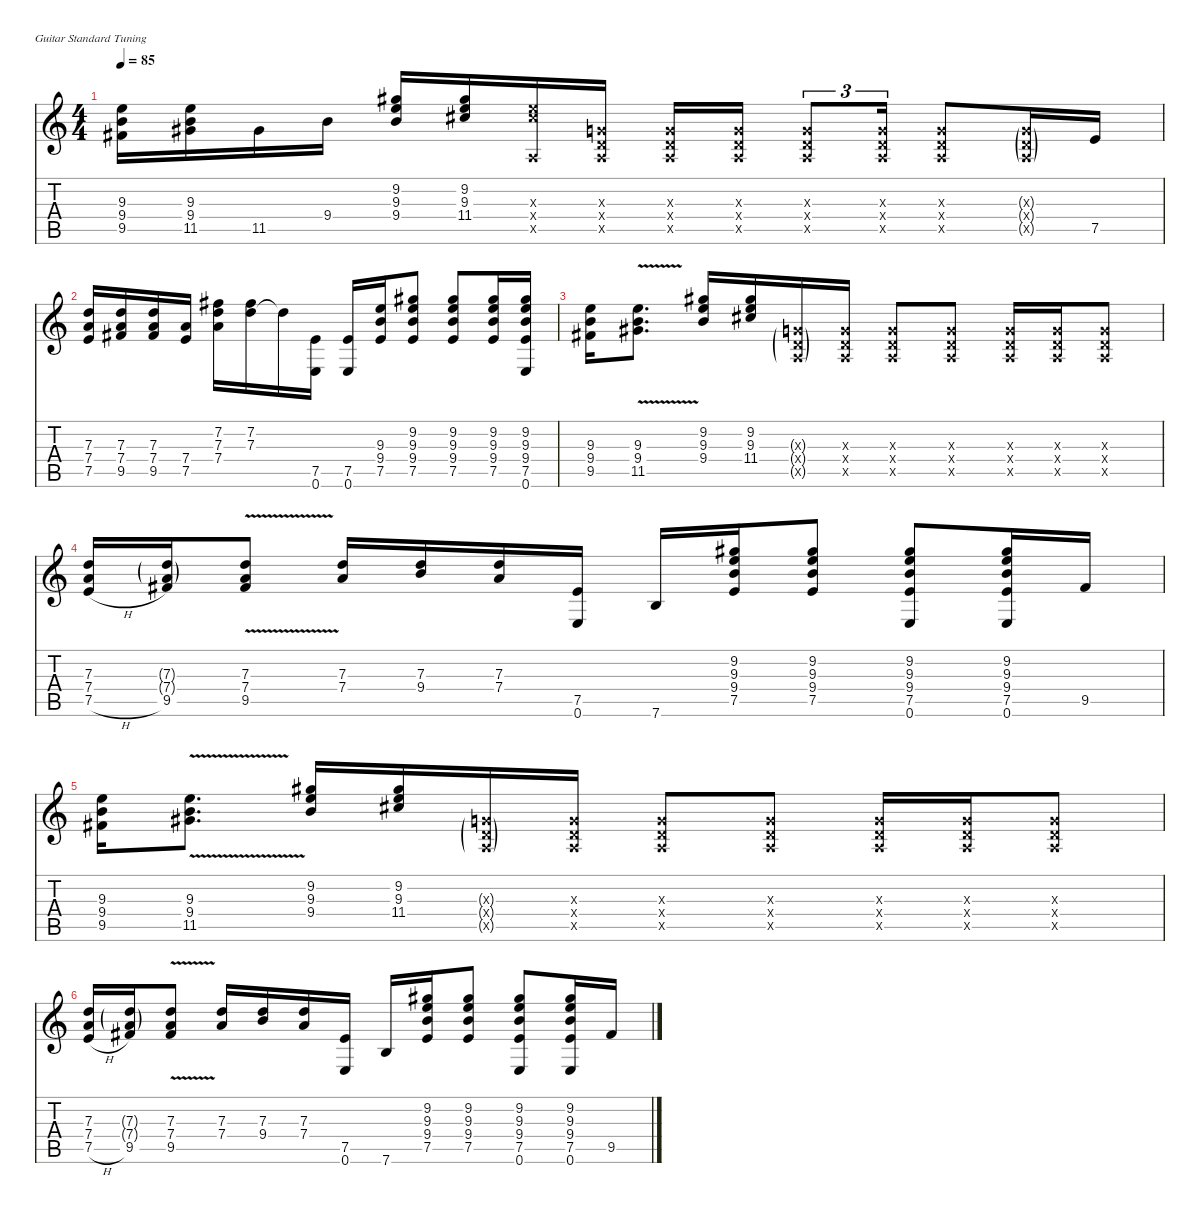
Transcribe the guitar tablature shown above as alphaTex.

\defaultSystemsLayout 4
\hideDynamics
\bracketExtendMode nobrackets
\singleTrackTrackNamePolicy hidden
\multiTrackTrackNamePolicy hidden
\firstSystemTrackNameMode fullname
\firstSystemTrackNameOrientation horizontal
\otherSystemsTrackNameOrientation horizontal
\track ("Jimmy Page (Distorted Electric Guitar)" "dist.guit.") {instrument distortionguitar}
\staff {score tabs}
\tuning (E4 B3 G3 D3 A2 E2)
\ts (4 4)
\tempo 85
\clef g2
\ks c
(9.3 9.4 9.5{acc #}).16{dy f beam Down} (9.3 9.4 11.5{acc #}).16{beam Down} 11.5{acc #}.16{beam Down} 9.4.16{beam Down} (9.2{acc #} 9.3 9.4).16{beam Up} (9.2{acc #} 9.3 11.4{acc #}).16{beam Up} (9.3{x} 11.4{x acc #} 0.5{x}).16{beam Up} (0.3{x} 0.4{x} 0.5{x}).16{beam Up} (0.3{x} 0.4{x} 0.5{x}).16{beam Up} (0.3{x} 0.4{x} 0.5{x}).16{beam Up} (0.3{x} 0.4{x} 0.5{x}).8{tu (3 2) beam Up} (0.3{x} 0.4{x} 0.5{x}).16{tu (3 2) beam Up} (0.3{x} 0.4{x} 0.5{x}).8{beam Up} (0.3{g x} 0.4{g x} 0.5{g x}).16{beam Up} 7.5.16{beam Up} |
(7.3 7.4 7.5).16{beam Up} (7.3 7.4 9.5{acc #}).16{beam Up} (7.3 7.4 9.5{acc #}).16{beam Up} (7.4 7.5).16{beam Up} (7.2{acc #} 7.3 7.4).16{beam Down} (7.2{acc #} 7.3).16{beam Down} 7.3{t}.16{beam Down} (7.5 0.6).16{beam Down} (7.5 0.6).16{beam Up} (9.3 9.4 7.5).16{beam Up} (9.2{acc #} 9.3 9.4 7.5).8{beam Up} (9.2{acc #} 9.3 9.4 7.5).8{beam Up} (9.2{acc #} 9.3 9.4 7.5).16{beam Up} (9.2{acc #} 9.3 9.4 7.5 0.6).16{beam Up} |
(9.3 9.4 9.5{acc #}).16{beam Down} (9.3{v} 9.4{v} 11.5{v acc #}).8{d beam Down} (9.2{acc #} 9.3 9.4).16{beam Up} (9.2{acc #} 9.3 11.4{acc #}).16{beam Up} (0.3{g x} 0.4{g x} 0.5{g x}).16{beam Up} (0.3{x} 0.4{x} 0.5{x}).16{beam Up} (0.3{x} 0.4{x} 0.5{x}).8{beam Up} (0.3{x} 0.4{x} 0.5{x}).8{beam Up} (0.3{x} 0.4{x} 0.5{x}).16{beam Up} (0.3{x} 0.4{x} 0.5{x}).16{beam Up} (0.3{x} 0.4{x} 0.5{x}).8{beam Up} |
(7.3 7.4 7.5{h}).16{beam Up} (7.3{g} 7.4{g} 9.5{acc #}).16{beam Up} (7.3{v} 7.4{v} 9.5{v acc #}).8{beam Up} (7.3 7.4).16{beam Up} (7.3 9.4).16{beam Up} (7.3 7.4).16{beam Up} (7.5 0.6).16{beam Up} 7.6.16{beam Up} (9.2{acc #} 9.3 9.4 7.5).16{beam Up} (9.2{acc #} 9.3 9.4 7.5).8{beam Up} (9.2{acc #} 9.3 9.4 7.5 0.6).8{beam Up} (9.2{acc #} 9.3 9.4 7.5 0.6).16{beam Up} 9.5{acc #}.16{beam Up} |
(9.3 9.4 9.5{acc #}).16{beam Down} (9.3{v} 9.4{v} 11.5{v acc #}).8{d beam Down} (9.2{acc #} 9.3 9.4).16{beam Up} (9.2{acc #} 9.3 11.4{acc #}).16{beam Up} (0.3{g x} 0.4{g x} 0.5{g x}).16{beam Up} (0.3{x} 0.4{x} 0.5{x}).16{beam Up} (0.3{x} 0.4{x} 0.5{x}).8{beam Up} (0.3{x} 0.4{x} 0.5{x}).8{beam Up} (0.3{x} 0.4{x} 0.5{x}).16{beam Up} (0.3{x} 0.4{x} 0.5{x}).16{beam Up} (0.3{x} 0.4{x} 0.5{x}).8{beam Up} |
(7.3 7.4 7.5{h}).16{beam Up} (7.3{g} 7.4{g} 9.5{acc #}).16{beam Up} (7.3{v} 7.4{v} 9.5{v acc #}).8{beam Up} (7.3 7.4).16{beam Up} (7.3 9.4).16{beam Up} (7.3 7.4).16{beam Up} (7.5 0.6).16{beam Up} 7.6.16{beam Up} (9.2{acc #} 9.3 9.4 7.5).16{beam Up} (9.2{acc #} 9.3 9.4 7.5).8{beam Up} (9.2{acc #} 9.3 9.4 7.5 0.6).8{beam Up} (9.2{acc #} 9.3 9.4 7.5 0.6).16{beam Up} 9.5{acc #}.16{beam Up}
